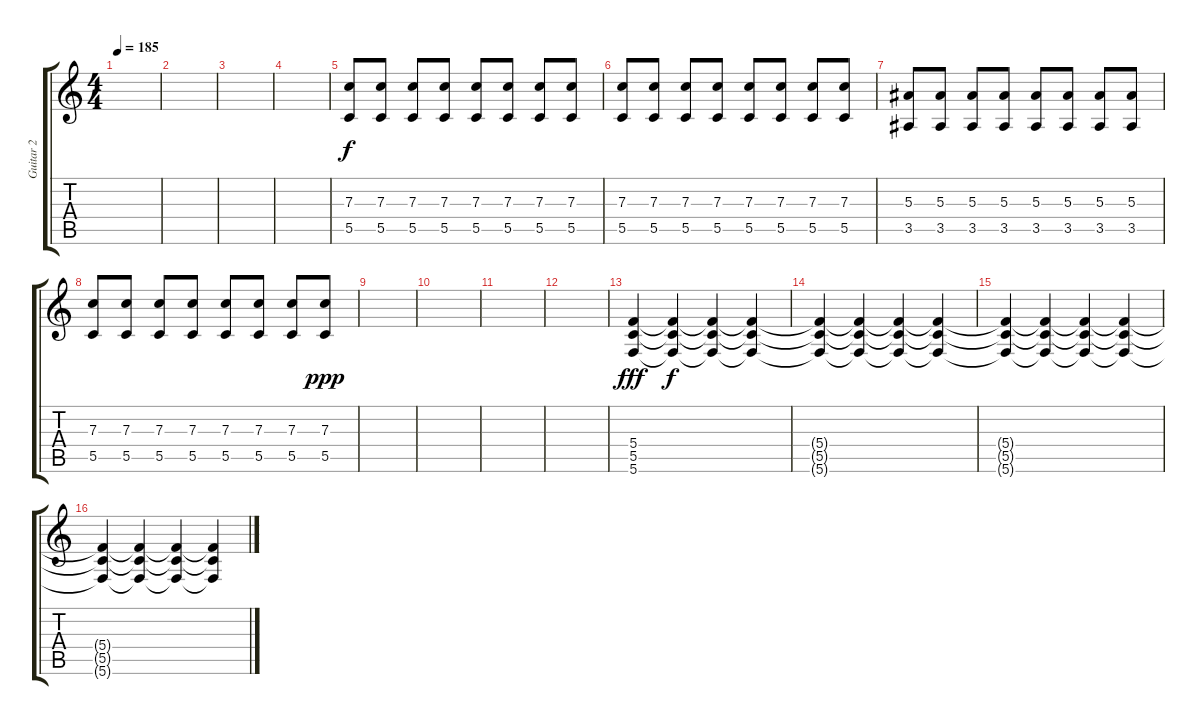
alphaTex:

\track ("Guitar 2" "Guitar 2") {instrument distortionguitar}
\staff {score tabs}
\tuning (D4 A3 F3 C3 G2 C2) {hide}
\ts (4 4)
\tempo 185
\clef g2
\ks c
|
|
|
|
(7.3 5.5).8 (7.3 5.5).8 (7.3 5.5).8 (7.3 5.5).8 (7.3 5.5).8 (7.3 5.5).8 (7.3 5.5).8 (7.3 5.5).8 |
(7.3 5.5).8 (7.3 5.5).8 (7.3 5.5).8 (7.3 5.5).8 (7.3 5.5).8 (7.3 5.5).8 (7.3 5.5).8 (7.3 5.5).8 |
(5.3 3.5).8 (5.3 3.5).8 (5.3 3.5).8 (5.3 3.5).8 (5.3 3.5).8 (5.3 3.5).8 (5.3 3.5).8 (5.3 3.5).8 |
(7.3 5.5).8 (7.3 5.5).8 (7.3 5.5).8 (7.3 5.5).8 (7.3 5.5).8 (7.3 5.5).8 (7.3 5.5).8 (7.3 5.5).8{dy ppp} |
|
|
|
|
(5.4 5.5 5.6).4{dy fff volume 6} (5.4{t} 5.5{t} 5.6{t}).4{dy f} (5.4{t} 5.5{t} 5.6{t}).4 (5.4{t} 5.5{t} 5.6{t}).4 |
(5.4{t} 5.5{t} 5.6{t}).4 (5.4{t} 5.5{t} 5.6{t}).4 (5.4{t} 5.5{t} 5.6{t}).4 (5.4{t} 5.5{t} 5.6{t}).4 |
(5.4{t} 5.5{t} 5.6{t}).4 (5.4{t} 5.5{t} 5.6{t}).4 (5.4{t} 5.5{t} 5.6{t}).4 (5.4{t} 5.5{t} 5.6{t}).4 |
(5.4{t} 5.5{t} 5.6{t}).4 (5.4{t} 5.5{t} 5.6{t}).4 (5.4{t} 5.5{t} 5.6{t}).4 (5.4{t} 5.5{t} 5.6{t}).4
